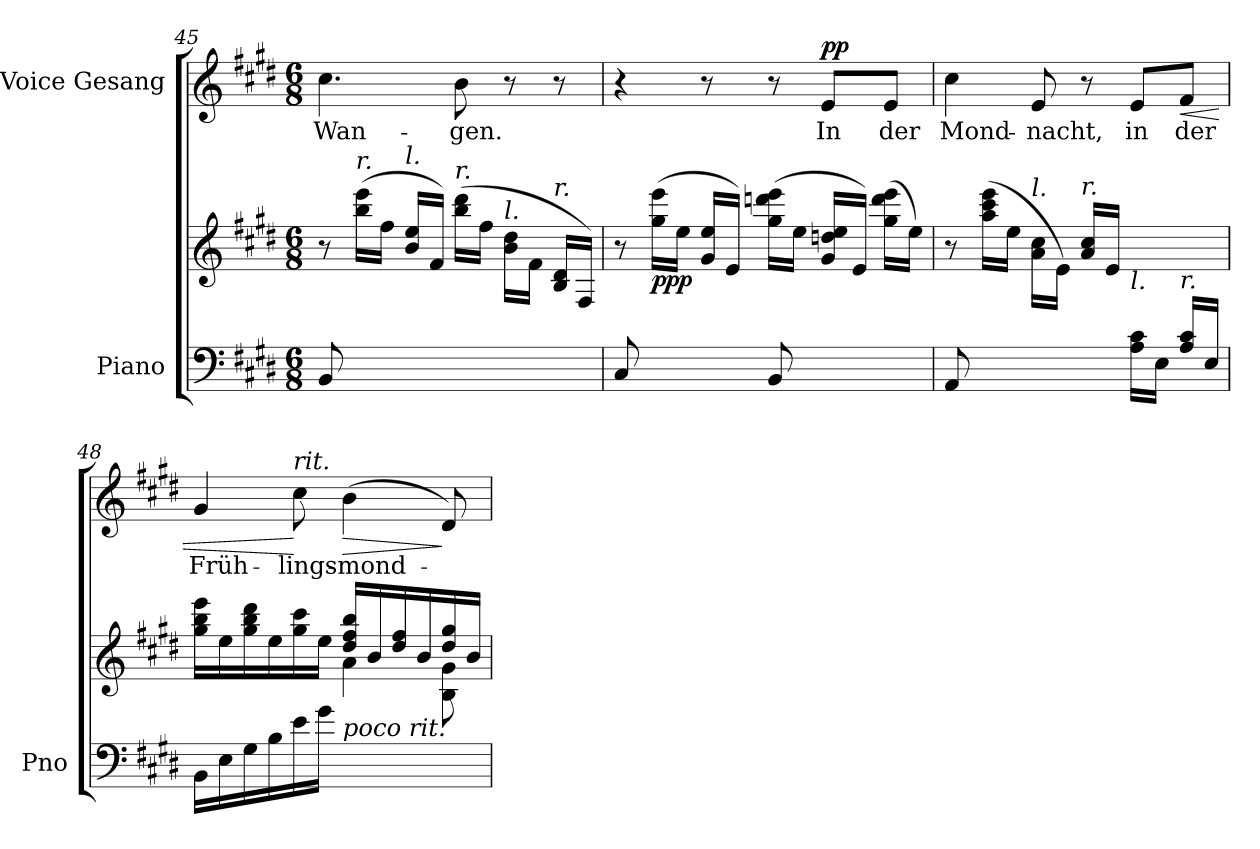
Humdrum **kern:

**kern	**kern	**dynam	**kern	**text	**dynam
*part2	*part2	*part2	*part1	*part1	*part1
*staff3	*staff2	*staff2/3	*staff1	*staff1	*staff1
*I"Piano	*	*	*I"Voice Gesang	*	*
*I'Pno	*	*	*	*	*
*clefF4	*clefG2	*	*clefG2	*	*
*k[f#c#g#d#]	*k[f#c#g#d#]	*	*k[f#c#g#d#]	*	*
*M6/8	*M6/8	*	*M6/8	*	*
=45	=45	=45	=45	=45	=45
!	!	!	!	!LO:LY:b	!
8BB/	8r	.	4.cc#\	Wan-	.
!	!LO:TX:a:i:t=r.	!	!	!	!
8ryy	(16bb\ 16eee\LL	.	.	.	.
.	16ff#\JJ	.	.	.	.
!	!LO:TX:a:i:t=l.	!	!	!	!
4ryy	16b/ 16ee/LL	.	.	.	.
.	16f#/JJ)	.	.	.	.
!	!LO:TX:a:i:t=r.	!	!	!	!
!	!	!	!	!LO:LY:b	!
.	(16bb\ 16ddd#\LL	.	8b\	-gen.	.
.	16ff#\JJ	.	.	.	.
!	!LO:TX:a:i:t=l.	!	!	!	!
4ryy	16b\ 16dd#\LL	.	8r	.	.
.	16f#\JJ	.	.	.	.
!	!LO:TX:a:i:t=r.	!	!	!	!
.	16B/ 16d#/LL	.	8r	.	.
.	16F#/JJ)	.	.	.	.
!!LO:LB:g=z
=46	=46	=46	=46	=46	=46
8C#/	8r	.	4r	.	.
!	!	!LO:DY:b	!	!	!
8ryy	(16gg#\ 16eee\LL	ppp	.	.	.
.	16ee\JJ	.	.	.	.
8ryy	16g#/ 16ee/LL	.	8r	.	.
.	16e/JJ)	.	.	.	.
8BB/	(16gg#\ 16dddn\ 16eee\LL	.	8r	.	.
.	16ee\JJ	.	.	.	.
!	!	!	!	!LO:LY:b	!LO:DY:a
8ryy	16g#/ 16ddn/ 16ee/LL	.	8e/L	In	pp
.	16e/JJ)	.	.	.	.
!	!	!	!	!LO:LY:b	!
8ryy	(16gg#\ 16ddd\ 16eee\LL	.	8e/J	der	.
.	16ee\JJ)	.	.	.	.
!!LO:LB:g=z
=47	=47	=47	=47	=47	=47
*^	*	*	*	*	*
!	!	!	!	!	!LO:LY:b	!
2ryy	8AA/	8r	.	4cc#\	Mond-	.
.	8ryy	(16aa\ 16ccc#\ 16eee\LL	.	.	.	.
.	.	16ee\JJ	.	.	.	.
!	!	!LO:TX:a:i:t=l.	!	!	!	!
!	!	!	!	!	!LO:LY:b	!
.	8ryy	16a\ 16cc#\LL	.	8e/	-nacht,	.
.	.	16e\JJ)	.	.	.	.
!	!	!LO:TX:a:i:t=r.	!	!	!	!
.	8ryy	(16a/ 16cc#/LL	.	8r	.	.
.	.	16e/JJ	.	.	.	.
!	!	!LO:TX:b:i:t=l.	!	!	!	!
!	!	!	!	!	!LO:LY:b	!
16A\ 16c#\LL	8ryy	8ryy	.	8e/L	in	.
16E\JJ	.	.	.	.	.	.
!	!	!LO:TX:b:i:t=r.	!	!	!	!
!	!	!	!	!	!LO:LY:b	!LO:HP:b
16A/ 16c#/LL	8ryy	8ryy	.	8f#/J	der	<
16E/JJ)	.	.	.	.	.	.
*v	*v	*	*	*	*	*
=48	=48	=48	=48	=48	=48
*	*^	*	*	*	*
!	!	!	!	!	!LO:LY:b	!
16BB\LL	16gg#\ 16bb\ 16eee\LL	4.ryy	.	4g#/	Früh-	.
16E\	16ee\	.	.	.	.	.
16G#\	16gg#\ 16bb\ 16ddd#\	.	.	.	.	.
16B\	16ee\	.	.	.	.	.
!	!	!	!	!LO:TX:a:i:t=rit.	!	!
!	!	!	!	!	!LO:LY:b	!
16e\	16gg#\ 16ccc#\	.	.	8cc#\	-lings-	[
16g#\JJ	16ee\JJ	.	.	.	.	.
!LO:TX:a:i:t=poco rit.	!	!	!	!	!	!
!	!	!	!	!	!LO:LY:b	!LO:HP:b
4.ryy	16dd#/ 16ff#/ 16bb/LL	4a\	.	(4b\	-mond-	>
.	16b/	.	.	.	.	.
.	16dd#/ 16ff#/	.	.	.	.	.
.	16b/	.	.	.	.	.
.	16dd#/ 16gg#/	8B\ 8g#\	.	8d#/)	.	]
.	16b/JJ	.	.	.	.	.
*	*v	*v	*	*	*	*
=	=	=	=	=	=
*-	*-	*-	*-	*-	*-
